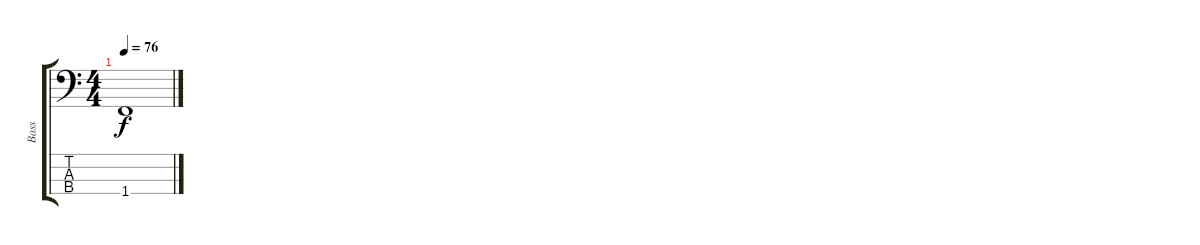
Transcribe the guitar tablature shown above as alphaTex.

\track ("Bass" "Bass") {instrument electricbassfinger}
\staff {score tabs}
\tuning (G2 D2 A1 E1) {hide}
\ts (4 4)
\tempo 76
\clef f4
\ks c
1.4.1{dy f}
